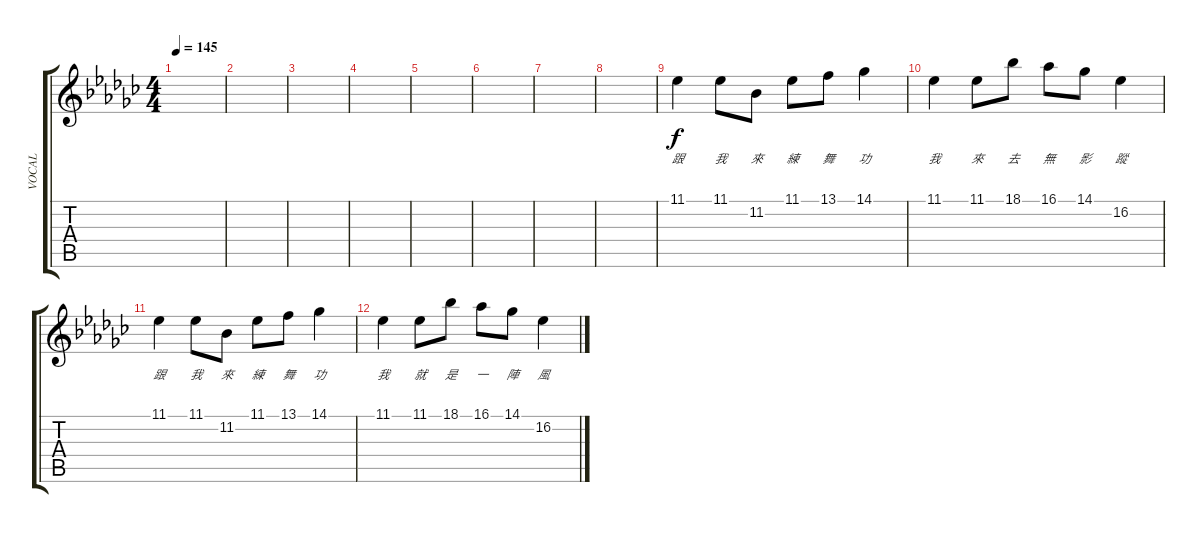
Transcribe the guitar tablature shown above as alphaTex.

\track ("VOCAL" "VOCAL") {instrument altosax}
\staff {score tabs}
\tuning (E4 B3 G3 D3 A2 E2) {hide}
\ts (4 4)
\tempo 145
\clef g2
\ks ebminor
|
|
|
|
|
|
|
|
11.1.4{lyrics (0 "跟") lyrics (1 "") lyrics (2 "") lyrics (3 "") lyrics (4 "")} 11.1.8{lyrics (0 "我") lyrics (1 "") lyrics (2 "") lyrics (3 "") lyrics (4 "")} 11.2.8{lyrics (0 "來") lyrics (1 "") lyrics (2 "") lyrics (3 "") lyrics (4 "")} 11.1.8{lyrics (0 "練") lyrics (1 "") lyrics (2 "") lyrics (3 "") lyrics (4 "")} 13.1.8{lyrics (0 "舞") lyrics (1 "") lyrics (2 "") lyrics (3 "") lyrics (4 "")} 14.1.4{lyrics (0 "功　") lyrics (1 "") lyrics (2 "") lyrics (3 "") lyrics (4 "")} |
11.1.4{lyrics (0 "我") lyrics (1 "") lyrics (2 "") lyrics (3 "") lyrics (4 "")} 11.1.8{lyrics (0 "來") lyrics (1 "") lyrics (2 "") lyrics (3 "") lyrics (4 "")} 18.1.8{lyrics (0 "去") lyrics (1 "") lyrics (2 "") lyrics (3 "") lyrics (4 "")} 16.1.8{lyrics (0 "無") lyrics (1 "") lyrics (2 "") lyrics (3 "") lyrics (4 "")} 14.1.8{lyrics (0 "影") lyrics (1 "") lyrics (2 "") lyrics (3 "") lyrics (4 "")} 16.2.4{lyrics (0 "蹤") lyrics (1 "") lyrics (2 "") lyrics (3 "") lyrics (4 "")} |
11.1.4{lyrics (0 "跟") lyrics (1 "") lyrics (2 "") lyrics (3 "") lyrics (4 "")} 11.1.8{lyrics (0 "我") lyrics (1 "") lyrics (2 "") lyrics (3 "") lyrics (4 "")} 11.2.8{lyrics (0 "來") lyrics (1 "") lyrics (2 "") lyrics (3 "") lyrics (4 "")} 11.1.8{lyrics (0 "練") lyrics (1 "") lyrics (2 "") lyrics (3 "") lyrics (4 "")} 13.1.8{lyrics (0 "舞") lyrics (1 "") lyrics (2 "") lyrics (3 "") lyrics (4 "")} 14.1.4{lyrics (0 "功　") lyrics (1 "") lyrics (2 "") lyrics (3 "") lyrics (4 "")} |
11.1.4{lyrics (0 "我") lyrics (1 "") lyrics (2 "") lyrics (3 "") lyrics (4 "")} 11.1.8{lyrics (0 "就") lyrics (1 "") lyrics (2 "") lyrics (3 "") lyrics (4 "")} 18.1.8{lyrics (0 "是") lyrics (1 "") lyrics (2 "") lyrics (3 "") lyrics (4 "")} 16.1.8{lyrics (0 "一") lyrics (1 "") lyrics (2 "") lyrics (3 "") lyrics (4 "")} 14.1.8{lyrics (0 "陣") lyrics (1 "") lyrics (2 "") lyrics (3 "") lyrics (4 "")} 16.2.4{lyrics (0 "風") lyrics (1 "") lyrics (2 "") lyrics (3 "") lyrics (4 "")}
